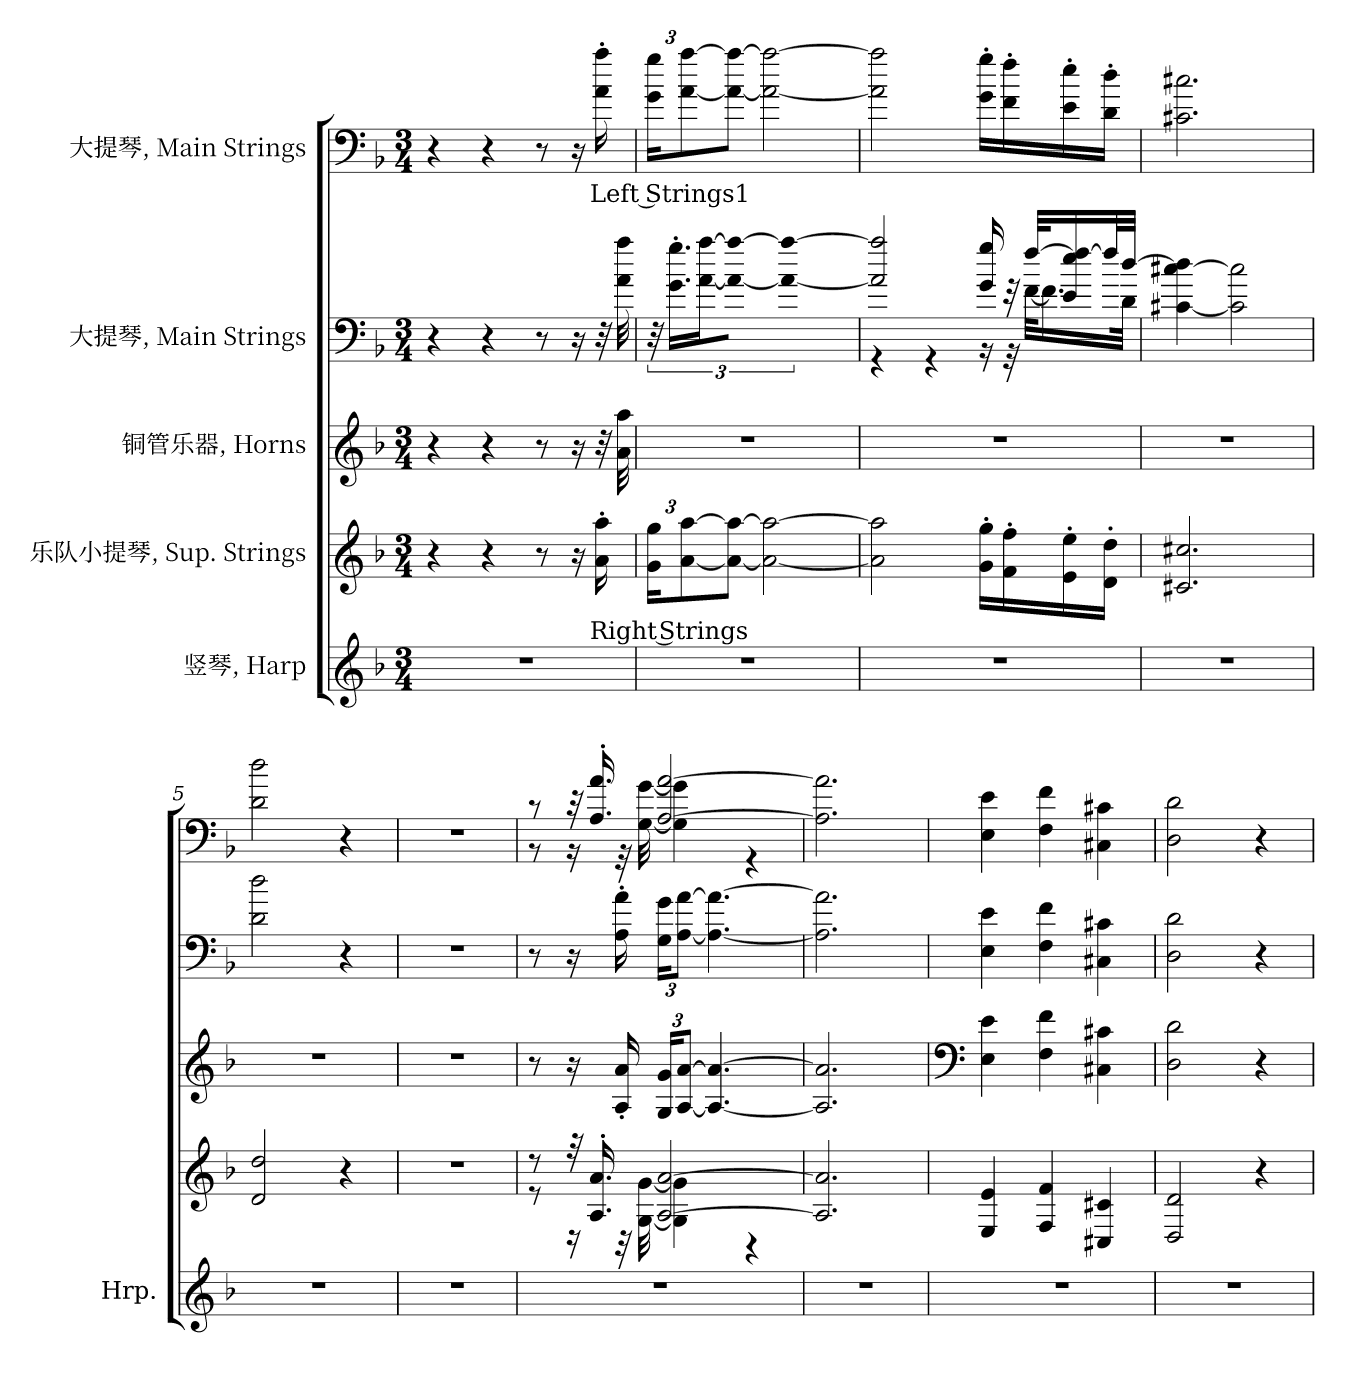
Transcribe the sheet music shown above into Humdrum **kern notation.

**kern	**kern	**text	**kern	**kern	**kern	**text
*part5	*part4	*part4	*part3	*part2	*part1	*part1
*staff5	*staff4	*staff4	*staff3	*staff2	*staff1	*staff1
*I"竖琴, Harp	*I"乐队小提琴, Sup. Strings	*	*I"铜管乐器, Horns	*I"大提琴, Main Strings	*I"大提琴, Main Strings	*
*I'Hrp.	*	*	*	*	*	*
*clefG2	*clefG2	*	*clefG2	*clefF4	*clefF4	*
*k[b-]	*k[b-]	*	*k[b-]	*k[b-]	*k[b-]	*
*M3/4	*M3/4	*	*M3/4	*M3/4	*M3/4	*
*MM160	*MM160	*	*MM160	*MM160	*MM160	*
=1	=1	=1	=1	=1	=1	=1
2.r	4r	.	4r	4r	4r	.
.	4r	.	4r	4r	4r	.
.	8r	.	8r	8r	8r	.
.	16r	.	16r	16r	16r	.
.	16a\' 16aa\'	Right Strings	32r	32r	16a\' 16aa\'	Left Strings1
.	.	.	32a\ 32aa\	32a\ 32aa\	.	.
=2	=2	=2	=2	=2	=2	=2
*	*Xbrackettup	*	*	*	*Xbrackettup	*
2.r	24g\ 24gg\KL	.	2.r	48r	24g\ 24gg\KL	.
.	.	.	.	24.g\' 24.gg\'LL	.	.
.	[12a\ [12aa\	.	.	.	[12a\ [12aa\	.
.	.	.	.	[24a\ [24aa\J	.	.
.	8a\_ 8aa\_J	.	.	8a\_ 8aa\_J	8a\_ 8aa\_J	.
.	2a\_ 2aa\_	.	.	2a\_ 2aa\_	2a\_ 2aa\_	.
=3	=3	=3	=3	=3	=3	=3
*	*	*	*	*^	*	*
2.r	2a\] 2aa\]	.	2.r	2a/] 2aa/]	4r	2a\] 2aa\]	.
.	.	.	.	.	4r	.	.
.	16g\' 16gg\'LL	.	.	16g/ 16gg/	16r	16g\' 16gg\'LL	.
.	16f\' 16ff\'	.	.	32r	32r	16f\' 16ff\'	.
.	.	.	.	[32ff/KLL	[32f\KLL	.	.
.	16e\' 16ee\'	.	.	16e/ 16ee/ 16ff/_	16.f\]	16e\' 16ee\'	.
.	16d\' 16dd\'JJ	.	.	32ff/L]	.	16d\' 16dd\'JJ	.
.	.	.	.	[32dd/JJJ	32d\JJk	.	.
*	*	*	*	*v	*v	*	*
!!LO:LB:g=z
=4	=4	=4	=4	=4	=4	=4
2.r	2.c#X/ 2.cc#X/	.	2.r	[4c#X\ [4cc#X\ 4dd\]	2.c#X\ 2.cc#X\	.
.	.	.	.	2c#\] 2cc#\]	.	.
=5	=5	=5	=5	=5	=5	=5
2.r	2d/ 2dd/	.	2.r	2d\ 2dd\	2d\ 2dd\	.
.	4r	.	.	4r	4r	.
=6	=6	=6	=6	=6	=6	=6
2.r	2.r	.	2.r	2.r	2.r	.
=7	=7	=7	=7	=7	=7	=7
*	*^	*	*	*	*^	*
2.r	8r	8r	.	8r	8r	8r	8r	.
.	32r	16r	.	16r	16r	32r	16r	.
.	16.A/' 16.a/'	.	.	.	.	16.A/' 16.a/'	.	.
.	.	32r	.	16A/' 16a/'	16A\' 16a\'	.	32r	.
.	.	[32G\ [32g\	.	.	.	.	[32G\ [32g\	.
*	*	*	*	*Xbrackettup	*Xbrackettup	*	*	*
.	[2A/ [2a/	4G\] 4g\]	.	24G/ 24g/KL	24G\ 24g\KL	[2A/ [2a/	4G\] 4g\]	.
.	.	.	.	[12A/ [12a/J	[12A\ [12a\J	.	.	.
.	.	.	.	4.A/_ 4.a/_	4.A\_ 4.a\_	.	.	.
.	.	4r	.	.	.	.	4r	.
*	*v	*v	*	*	*	*v	*v	*
=8	=8	=8	=8	=8	=8	=8
2.r	2.A/] 2.a/]	.	2.A/] 2.a/]	2.A\] 2.a\]	2.A\] 2.a\]	.
=9	=9	=9	=9	=9	=9	=9
*	*	*	*clefF4	*	*	*
2.r	4E/ 4e/	.	4E\ 4e\	4E\ 4e\	4E\ 4e\	.
.	4F/ 4f/	.	4F\ 4f\	4F\ 4f\	4F\ 4f\	.
.	4C#X/ 4c#X/	.	4C#X\ 4c#X\	4C#X\ 4c#X\	4C#X\ 4c#X\	.
=10	=10	=10	=10	=10	=10	=10
2.r	2D/ 2d/	.	2D\ 2d\	2D\ 2d\	2D\ 2d\	.
.	4r	.	4r	4r	4r	.
=	=	=	=	=	=	=
*-	*-	*-	*-	*-	*-	*-
